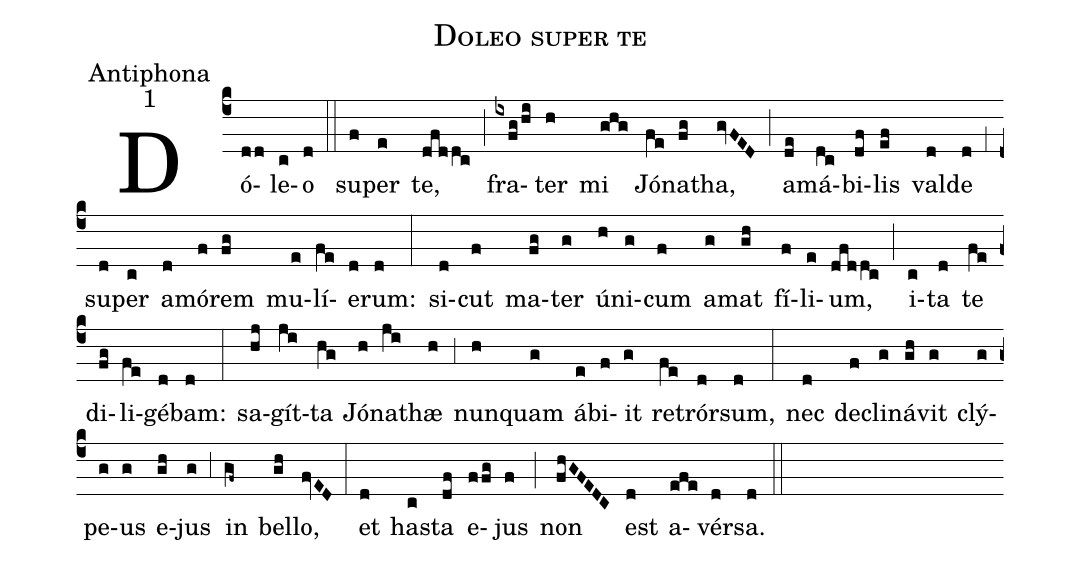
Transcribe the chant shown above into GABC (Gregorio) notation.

name:Doleo super te;
office-part:Antiphona;
mode:1;
%%
(c4) Dó(dd)le(c)o(d) (::) su(f)per(e) te,(dfddc) (;) fra(ixfg/hi)ter(h) mi(ghg) Jó(fe)na(fg)tha,(gvFED) (;) a(de)má(dc)bi(df)lis(ef) val(d)de(d) (;1) su(d)per(c) a(d)mó(f)rem(fg) mu(e)lí(fe)e(d)rum:(d) (:) si(d)cut(f) ma(fg)ter(g) ú(h)ni(g)cum(f) a(g)mat(gh) fí(f)li(e)um,(dfddc) (;) i(c)ta(d) te(fe) di(fg)li(fe)gé(d)bam:(d) (:) sa(hj)gít(ji)ta(hg) Jó(h)na(ji)thæ(h) (;3) nun(h)quam(g) á(e)bi(f)it(g) re(fe)trór(d)sum,(d) (:) nec(d) de(f)cli(g)ná(gh)vit(g) clý(g)pe(g)us(g) e(gh)jus(g) (;3) in(gf~) bel(gh)lo,(fvED) (:) et(d) ha(c)sta(df) e(ffg)jus(f) (;) non(fhGFEDC) est(d) a(efe)vér(d)sa.(d) (::)
